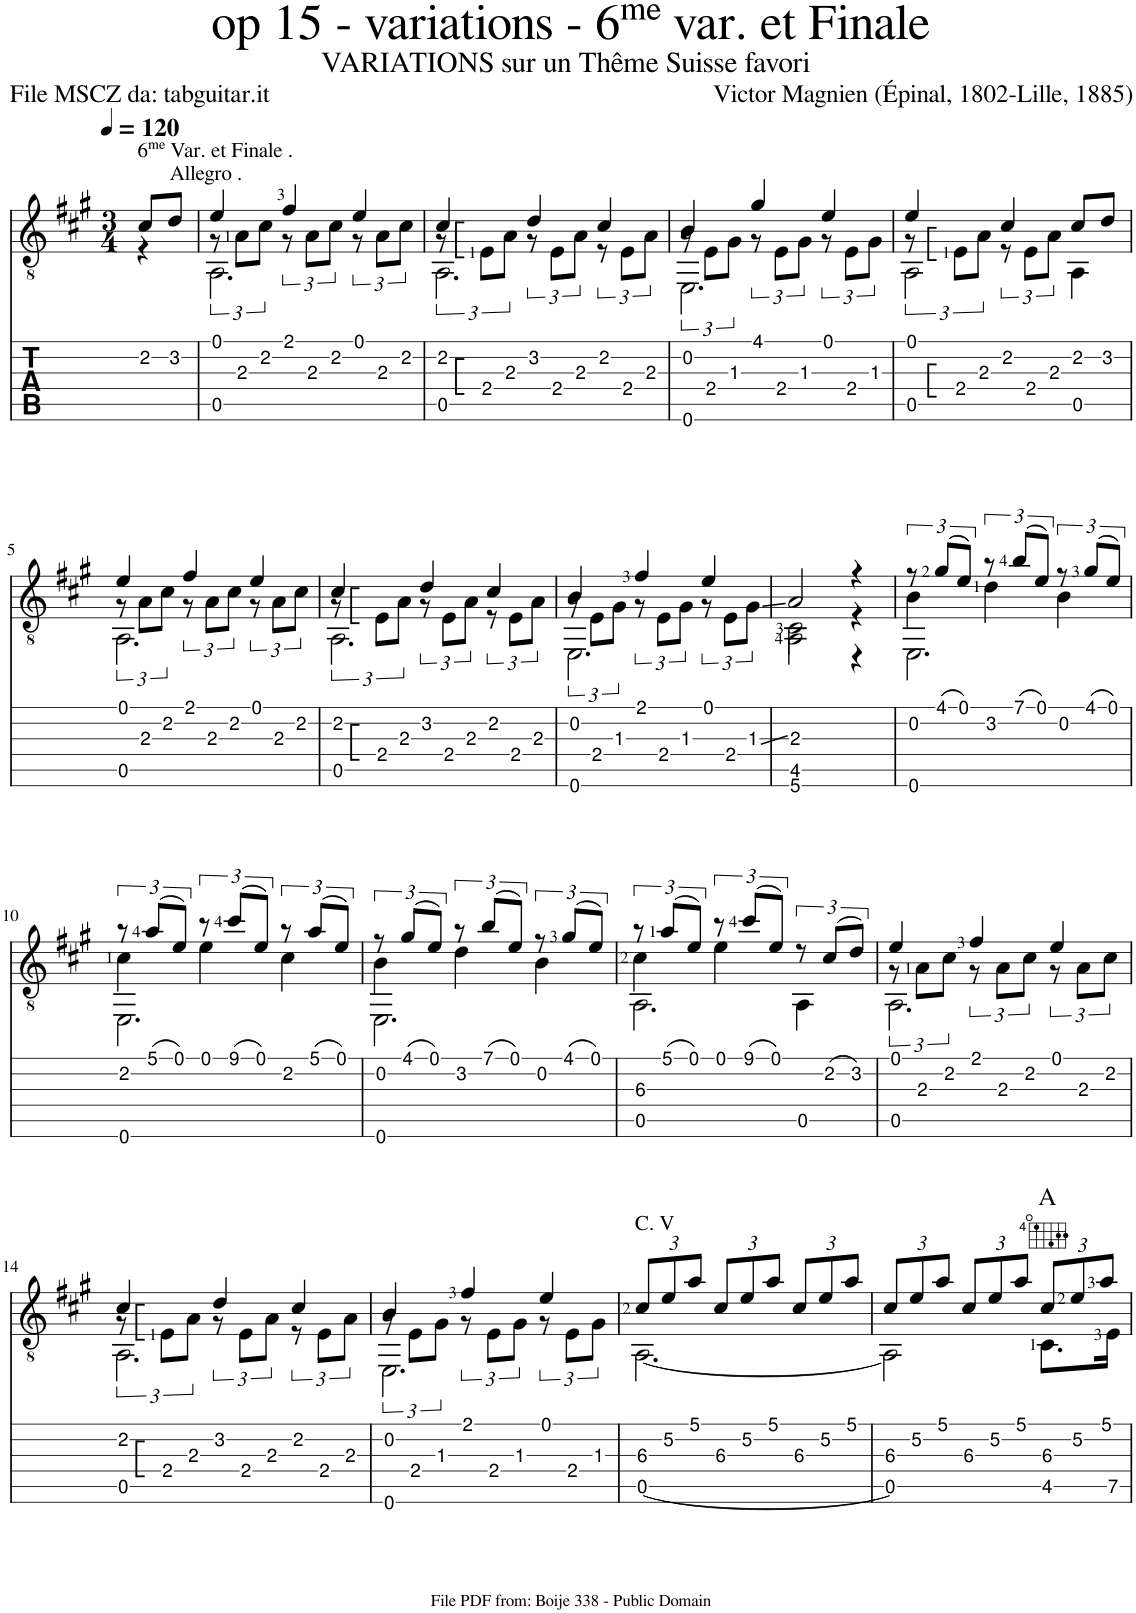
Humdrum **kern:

**kern	**kern	**harte
*part1	*part1	*part1
*staff2	*staff1	*
*I"Guitar	*	*
*I'Guit.	*	*
*stria6	*	*
*	*clefGv2	*
*k[f#c#g#]	*k[f#c#g#]	*
*M3/4	*M3/4	*
*MM120	*MM120	*
=	=	=
*^	*^	*
!	!	!LO:TX:a:t=6ᵐᵉ Var. et Finale .	!	!
!	!	!LO:TX:a:t=Allegro .	!	!
8c#L	4r	8c#/L	4r	.
8dJ	.	8d/J	.	.
*	*	*v	*v	*
=1	=1	=1	=1
*	*Xbrackettup	*	*
*	*^	*^	*
*	*	*	*	*^	*
4e	12r	2.AA	4e/	12r	2.AA\	.
.	12AL	.	.	12A\L	.	.
.	12c#J	.	.	12c#\J	.	.
4f#	12r	.	4f#/	12r	.	.
.	12AL	.	.	12A\L	.	.
.	12c#J	.	.	12c#\J	.	.
4e	12r	.	4e/	12r	.	.
.	12AL	.	.	12A\L	.	.
.	12c#J	.	.	12c#\J	.	.
=2	=2	=2	=2	=2	=2	=2
4c#	12r	2.AA	4c#/	12r	2.AA\	.
.	12EL	.	.	12E\L	.	.
.	12AJ	.	.	12A\J	.	.
4d	12r	.	4d/	12r	.	.
.	12EL	.	.	12E\L	.	.
.	12AJ	.	.	12A\J	.	.
4c#	12r	.	4c#/	12r	.	.
.	12EL	.	.	12E\L	.	.
.	12AJ	.	.	12A\J	.	.
=3	=3	=3	=3	=3	=3	=3
4B	12r	2.EE	4B/	12r	2.EE\	.
.	12EL	.	.	12E\L	.	.
.	12G#J	.	.	12G#\J	.	.
4g#	12r	.	4g#/	12r	.	.
.	12EL	.	.	12E\L	.	.
.	12G#J	.	.	12G#\J	.	.
4e	12r	.	4e/	12r	.	.
.	12EL	.	.	12E\L	.	.
.	12G#J	.	.	12G#\J	.	.
=4	=4	=4	=4	=4	=4	=4
4e	12r	2AA	4e/	12r	2AA\	.
.	12EL	.	.	12E\L	.	.
.	12AJ	.	.	12A\J	.	.
4c#	12r	.	4c#/	12r	.	.
.	12EL	.	.	12E\L	.	.
.	12AJ	.	.	12A\J	.	.
8c#L	4ryy	4AA	8c#/L	4ryy	4AA\	.
8dJ	.	.	8d/J	.	.	.
!!LO:LB:g=z	!!	!!
=5	=5	=5	=5	=5	=5	=5
4e	12r	2.AA	4e/	12r	2.AA\	.
.	12AL	.	.	12A\L	.	.
.	12c#J	.	.	12c#\J	.	.
4f#	12r	.	4f#/	12r	.	.
.	12AL	.	.	12A\L	.	.
.	12c#J	.	.	12c#\J	.	.
4e	12r	.	4e/	12r	.	.
.	12AL	.	.	12A\L	.	.
.	12c#J	.	.	12c#\J	.	.
=6	=6	=6	=6	=6	=6	=6
4c#	12r	2.AA	4c#/	12r	2.AA\	.
.	12EL	.	.	12E\L	.	.
.	12AJ	.	.	12A\J	.	.
4d	12r	.	4d/	12r	.	.
.	12EL	.	.	12E\L	.	.
.	12AJ	.	.	12A\J	.	.
4c#	12r	.	4c#/	12r	.	.
.	12EL	.	.	12E\L	.	.
.	12AJ	.	.	12A\J	.	.
=7	=7	=7	=7	=7	=7	=7
4B	12r	2.EE	4B/	12r	2.EE\	.
.	12EL	.	.	12E\L	.	.
.	12G#J	.	.	12G#\J	.	.
4f#	12r	.	4f#/	12r	.	.
.	12EL	.	.	12E\L	.	.
.	12G#J	.	.	12G#\J	.	.
4e	12r	.	4e/	12r	.	.
.	12EL	.	.	12E\L	.	.
.	12G#J	.	.	12G#\J	.	.
=8	=8	=8	=8	=8	=8	=8
2A	2C#	2AA	2A/	2C#\	2AA\	.
4r	4r	4r	4r	4r	4r	.
=9	=9	=9	=9	=9	=9	=9
12r	4B	2.EE	12r	4B\	2.EE\	.
12g#L	.	.	(12g#/L	.	.	.
12eJ	.	.	12e/J)	.	.	.
12r	4d	.	12r	4d\	.	.
12bL	.	.	(12b/L	.	.	.
12eJ	.	.	12e/J)	.	.	.
12r	4B	.	12r	4B\	.	.
12g#L	.	.	(12g#/L	.	.	.
12eJ	.	.	12e/J)	.	.	.
!!LO:LB:g=z	!!	!!
=10	=10	=10	=10	=10	=10	=10
12r	4c#	2.EE	12r	4c#\	2.EE\	.
12aL	.	.	(12a/L	.	.	.
12eJ	.	.	12e/J)	.	.	.
12r	4e	.	12r	4e\	.	.
12cc#L	.	.	(12cc#/L	.	.	.
12eJ	.	.	12e/J)	.	.	.
12r	4c#	.	12r	4c#\	.	.
12aL	.	.	(12a/L	.	.	.
12eJ	.	.	12e/J)	.	.	.
=11	=11	=11	=11	=11	=11	=11
12r	4B	2.EE	12r	4B\	2.EE\	.
12g#L	.	.	(12g#/L	.	.	.
12eJ	.	.	12e/J)	.	.	.
12r	4d	.	12r	4d\	.	.
12bL	.	.	(12b/L	.	.	.
12eJ	.	.	12e/J)	.	.	.
12r	4B	.	12r	4B\	.	.
12g#L	.	.	(12g#/L	.	.	.
12eJ	.	.	12e/J)	.	.	.
=12	=12	=12	=12	=12	=12	=12
12r	4c#	2.AA	12r	4c#\	2.AA\	.
12aL	.	.	(12a/L	.	.	.
12eJ	.	.	12e/J)	.	.	.
12r	4e	.	12r	4e\	.	.
12cc#L	.	.	(12cc#/L	.	.	.
12eJ	.	.	12e/J)	.	.	.
12r	4AA	.	12r	4AA\	.	.
12c#L	.	.	(12c#/L	.	.	.
12dJ	.	.	12d/J)	.	.	.
=13	=13	=13	=13	=13	=13	=13
4e	12r	2.AA	4e/	12r	2.AA\	.
.	12AL	.	.	12A\L	.	.
.	12c#J	.	.	12c#\J	.	.
4f#	12r	.	4f#/	12r	.	.
.	12AL	.	.	12A\L	.	.
.	12c#J	.	.	12c#\J	.	.
4e	12r	.	4e/	12r	.	.
.	12AL	.	.	12A\L	.	.
.	12c#J	.	.	12c#\J	.	.
!!LO:LB:g=z	!!	!!
=14	=14	=14	=14	=14	=14	=14
4c#	12r	2.AA	4c#/	12r	2.AA\	.
.	12EL	.	.	12E\L	.	.
.	12AJ	.	.	12A\J	.	.
4d	12r	.	4d/	12r	.	.
.	12EL	.	.	12E\L	.	.
.	12AJ	.	.	12A\J	.	.
4c#	12r	.	4c#/	12r	.	.
.	12EL	.	.	12E\L	.	.
.	12AJ	.	.	12A\J	.	.
=15	=15	=15	=15	=15	=15	=15
4B	12r	2.EE	4B/	12r	2.EE\	.
.	12EL	.	.	12E\L	.	.
.	12G#J	.	.	12G#\J	.	.
4f#	12r	.	4f#/	12r	.	.
.	12EL	.	.	12E\L	.	.
.	12G#J	.	.	12G#\J	.	.
4e	12r	.	4e/	12r	.	.
.	12EL	.	.	12E\L	.	.
.	12G#J	.	.	12G#\J	.	.
*	*v	*v	*	*	*	*
*	*	*v	*v	*v	*
=16	=16	=16	=16
*	*	*Xbrackettup	*
*	*	*^	*
!	!	!LO:TX:a:t=C. V	!	!
12c#L	[2.AA	12c#/L	[2.AA\	.
12e	.	12e/	.	.
12aJ	.	12a/J	.	.
12c#L	.	12c#/L	.	.
12e	.	12e/	.	.
12aJ	.	12a/J	.	.
12c#L	.	12c#/L	.	.
12e	.	12e/	.	.
12aJ	.	12a/J	.	.
=17	=17	=17	=17	=17
12c#L	2AA]	12c#/L	2AA\]	.
12e	.	12e/	.	.
12aJ	.	12a/J	.	.
12c#L	.	12c#/L	.	.
12e	.	12e/	.	.
12aJ	.	12a/J	.	.
12c#L	8.C#L	12c#/L	8.C#\L	A:maj
12e	.	12e/	.	.
12aJ	.	12a/J	.	.
.	16EJk	.	16E\Jk	.
*v	*v	*	*	*
*	*v	*v	*
=	=	=
*-	*-	*-
